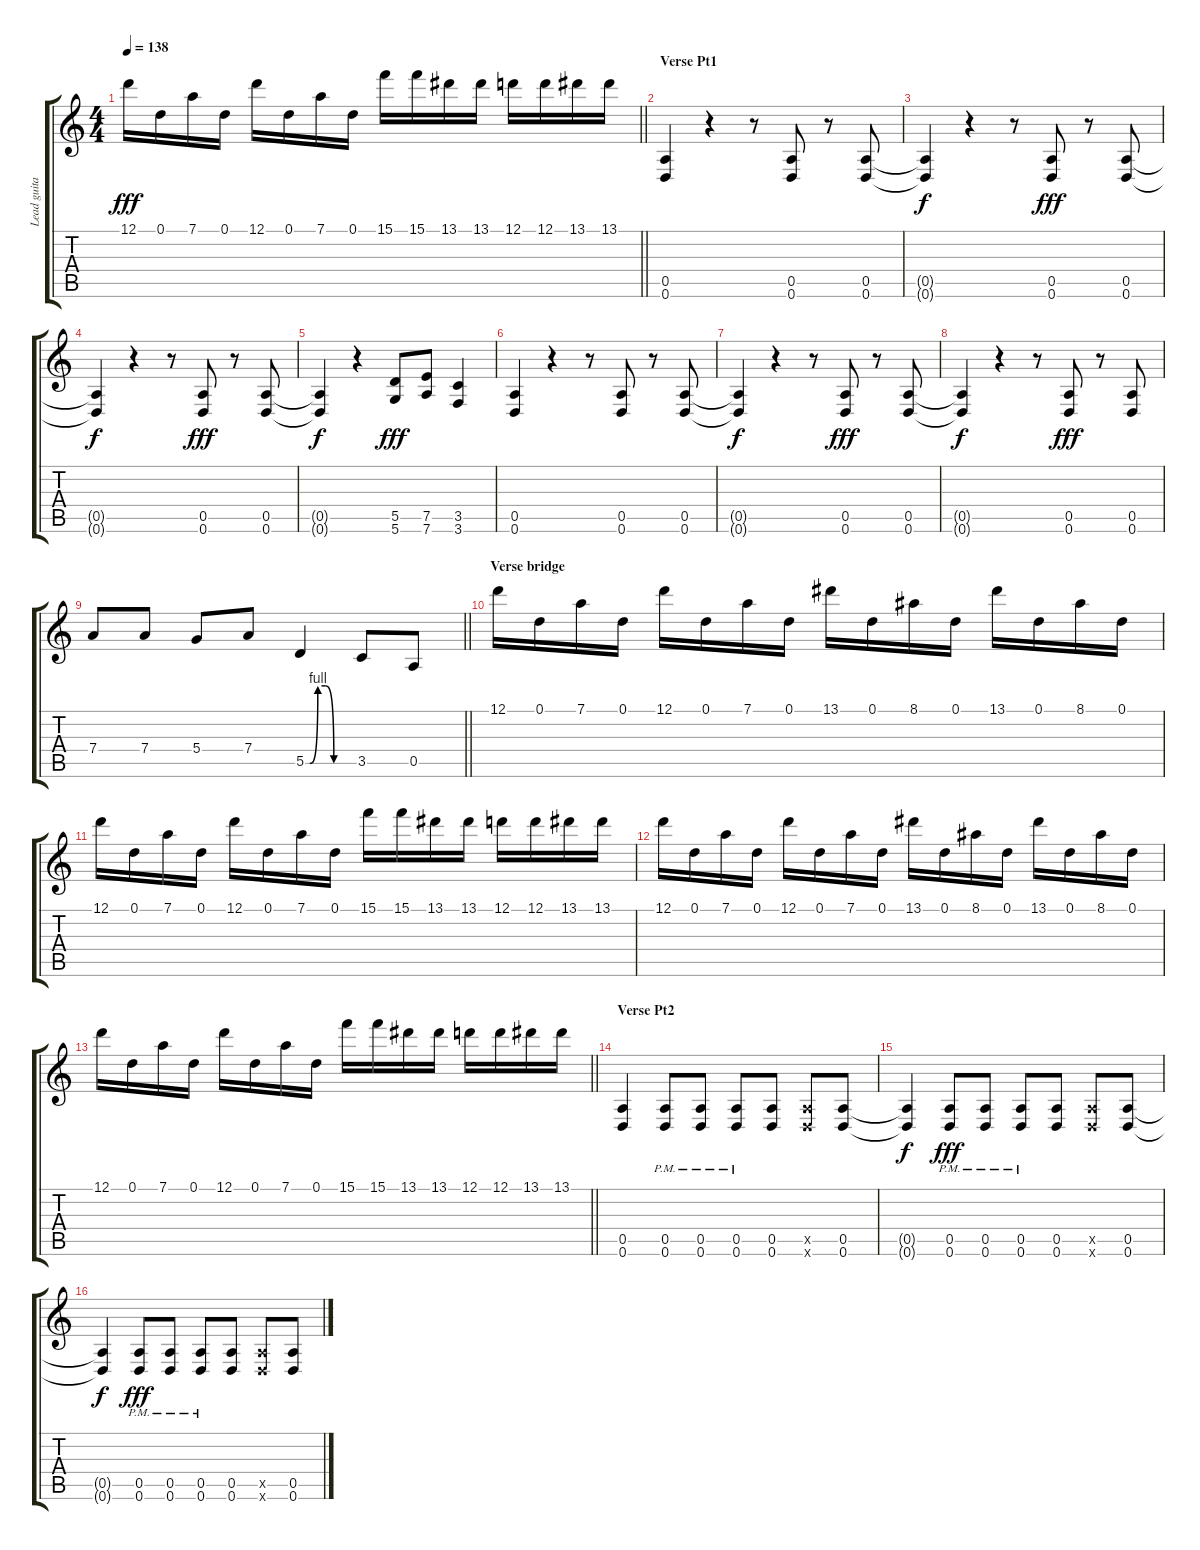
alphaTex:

\track ("Lead guitar" "Lead guita") {instrument distortionguitar}
\staff {score tabs}
\tuning (D4 B3 G3 D3 A2 D2) {hide}
\ts (4 4)
\tempo 138
\clef g2
\barLineRight lightlight
\ks c
12.1.16{dy fff} 0.1.16 7.1.16 0.1.16 12.1.16 0.1.16 7.1.16 0.1.16 15.1.16 15.1.16 13.1.16 13.1.16 12.1.16 12.1.16 13.1.16 13.1.16 |
\section ("" "Verse Pt1")
(0.5 0.6).4 r.4 r.8 (0.5 0.6).8 r.8 (0.5 0.6).8 |
(0.5{t} 0.6{t}).4{dy f} r.4 r.8 (0.5 0.6).8{dy fff} r.8 (0.5 0.6).8 |
(0.5{t} 0.6{t}).4{dy f} r.4 r.8 (0.5 0.6).8{dy fff} r.8 (0.5 0.6).8 |
(0.5{t} 0.6{t}).4{dy f} r.4 (5.5 5.6).8{dy fff} (7.5 7.6).8 (3.5 3.6).4 |
(0.5 0.6).4 r.4 r.8 (0.5 0.6).8 r.8 (0.5 0.6).8 |
(0.5{t} 0.6{t}).4{dy f} r.4 r.8 (0.5 0.6).8{dy fff} r.8 (0.5 0.6).8 |
(0.5{t} 0.6{t}).4{dy f} r.4 r.8 (0.5 0.6).8{dy fff} r.8 (0.5 0.6).8 |
\barLineRight lightlight
7.4.8 7.4.8 5.4.8 7.4.8 5.5{be (custom 0 0 5 0 15 4 24 4 35 0 60 0)}.4 3.5.8 0.5.8 |
\section ("" "Verse bridge")
12.1.16 0.1.16 7.1.16 0.1.16 12.1.16 0.1.16 7.1.16 0.1.16 13.1.16 0.1.16 8.1.16 0.1.16 13.1.16 0.1.16 8.1.16 0.1.16 |
12.1.16 0.1.16 7.1.16 0.1.16 12.1.16 0.1.16 7.1.16 0.1.16 15.1.16 15.1.16 13.1.16 13.1.16 12.1.16 12.1.16 13.1.16 13.1.16 |
12.1.16 0.1.16 7.1.16 0.1.16 12.1.16 0.1.16 7.1.16 0.1.16 13.1.16 0.1.16 8.1.16 0.1.16 13.1.16 0.1.16 8.1.16 0.1.16 |
\barLineRight lightlight
12.1.16 0.1.16 7.1.16 0.1.16 12.1.16 0.1.16 7.1.16 0.1.16 15.1.16 15.1.16 13.1.16 13.1.16 12.1.16 12.1.16 13.1.16 13.1.16 |
\section ("" "Verse Pt2")
(0.5 0.6).4 (0.5{pm} 0.6{pm}).8 (0.5{pm} 0.6{pm}).8 (0.5{pm} 0.6{pm}).8 (0.5 0.6).8 (0.5{x} 0.6{x}).8 (0.5 0.6).8 |
(0.5{t} 0.6{t}).4{dy f} (0.5{pm} 0.6{pm}).8{dy fff} (0.5{pm} 0.6{pm}).8 (0.5{pm} 0.6{pm}).8 (0.5 0.6).8 (0.5{x} 0.6{x}).8 (0.5 0.6).8 |
(0.5{t} 0.6{t}).4{dy f} (0.5{pm} 0.6{pm}).8{dy fff} (0.5{pm} 0.6{pm}).8 (0.5{pm} 0.6{pm}).8 (0.5 0.6).8 (0.5{x} 0.6{x}).8 (0.5 0.6).8
